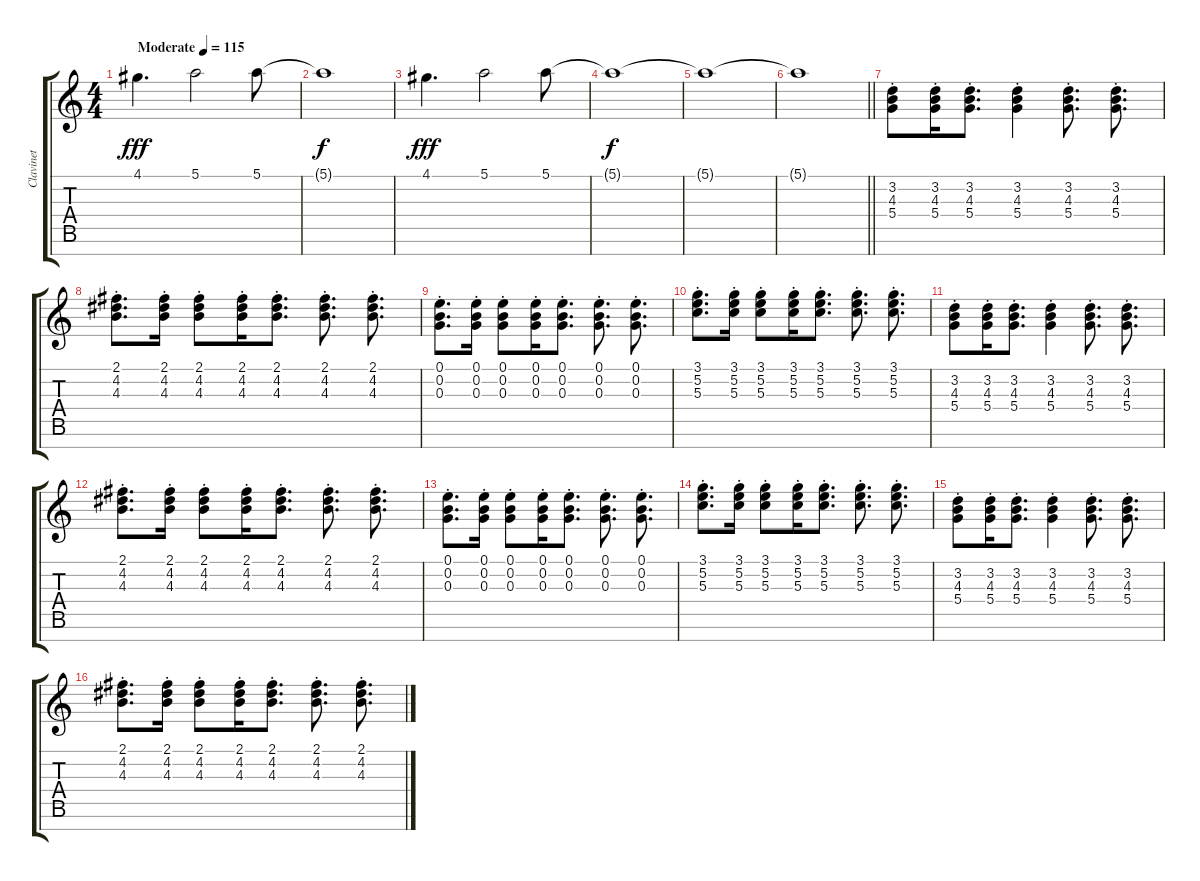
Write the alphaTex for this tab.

\track ("Clavinet" "Clavinet") {instrument electricguitarclean}
\staff {score tabs}
\tuning (E4 B3 G3 D3 A2 E2 B1) {hide}
\ts (4 4)
\tempo (115 "Moderate")
\clef g2
\ks c
4.1.4{d dy fff instrument electricguitarclean} 5.1.2 5.1.8 |
5.1{t}.1{dy f} |
4.1.4{d dy fff} 5.1.2 5.1.8 |
5.1{t}.1{dy f} |
5.1{t}.1 |
\barLineRight lightlight
5.1{t}.1 |
(3.2{st} 4.3{st} 5.4{st}).8 (3.2{st} 4.3{st} 5.4{st}).16 (3.2{st} 4.3{st} 5.4{st}).8{d} (3.2{st} 4.3{st} 5.4{st}).4 (3.2{st} 4.3{st} 5.4{st}).8{d} (3.2{st} 4.3{st} 5.4{st}).8{d} |
(2.1{st} 4.2{st} 4.3{st}).8{d} (2.1{st} 4.2{st} 4.3{st}).16 (2.1{st} 4.2{st} 4.3{st}).8 (2.1{st} 4.2{st} 4.3{st}).16 (2.1{st} 4.2{st} 4.3{st}).8{d} (2.1{st} 4.2{st} 4.3{st}).8{d} (2.1{st} 4.2{st} 4.3{st}).8{d} |
(0.1{st} 0.2{st} 0.3{st}).8{d} (0.1{st} 0.2{st} 0.3{st}).16 (0.1{st} 0.2{st} 0.3{st}).8 (0.1{st} 0.2{st} 0.3{st}).16 (0.1{st} 0.2{st} 0.3{st}).8{d} (0.1{st} 0.2{st} 0.3{st}).8{d} (0.1{st} 0.2{st} 0.3{st}).8{d} |
(3.1{st} 5.2{st} 5.3{st}).8{d} (3.1{st} 5.2{st} 5.3{st}).16 (3.1{st} 5.2{st} 5.3{st}).8 (3.1{st} 5.2{st} 5.3{st}).16 (3.1{st} 5.2{st} 5.3{st}).8{d} (3.1{st} 5.2{st} 5.3{st}).8{d} (3.1{st} 5.2{st} 5.3{st}).8{d} |
(3.2{st} 4.3{st} 5.4{st}).8 (3.2{st} 4.3{st} 5.4{st}).16 (3.2{st} 4.3{st} 5.4{st}).8{d} (3.2{st} 4.3{st} 5.4{st}).4 (3.2{st} 4.3{st} 5.4{st}).8{d} (3.2{st} 4.3{st} 5.4{st}).8{d} |
(2.1{st} 4.2{st} 4.3{st}).8{d} (2.1{st} 4.2{st} 4.3{st}).16 (2.1{st} 4.2{st} 4.3{st}).8 (2.1{st} 4.2{st} 4.3{st}).16 (2.1{st} 4.2{st} 4.3{st}).8{d} (2.1{st} 4.2{st} 4.3{st}).8{d} (2.1{st} 4.2{st} 4.3{st}).8{d} |
(0.1{st} 0.2{st} 0.3{st}).8{d} (0.1{st} 0.2{st} 0.3{st}).16 (0.1{st} 0.2{st} 0.3{st}).8 (0.1{st} 0.2{st} 0.3{st}).16 (0.1{st} 0.2{st} 0.3{st}).8{d} (0.1{st} 0.2{st} 0.3{st}).8{d} (0.1{st} 0.2{st} 0.3{st}).8{d} |
(3.1{st} 5.2{st} 5.3{st}).8{d} (3.1{st} 5.2{st} 5.3{st}).16 (3.1{st} 5.2{st} 5.3{st}).8 (3.1{st} 5.2{st} 5.3{st}).16 (3.1{st} 5.2{st} 5.3{st}).8{d} (3.1{st} 5.2{st} 5.3{st}).8{d} (3.1{st} 5.2{st} 5.3{st}).8{d} |
(3.2{st} 4.3{st} 5.4{st}).8 (3.2{st} 4.3{st} 5.4{st}).16 (3.2{st} 4.3{st} 5.4{st}).8{d} (3.2{st} 4.3{st} 5.4{st}).4 (3.2{st} 4.3{st} 5.4{st}).8{d} (3.2{st} 4.3{st} 5.4{st}).8{d} |
(2.1{st} 4.2{st} 4.3{st}).8{d} (2.1{st} 4.2{st} 4.3{st}).16 (2.1{st} 4.2{st} 4.3{st}).8 (2.1{st} 4.2{st} 4.3{st}).16 (2.1{st} 4.2{st} 4.3{st}).8{d} (2.1{st} 4.2{st} 4.3{st}).8{d} (2.1{st} 4.2{st} 4.3{st}).8{d}
